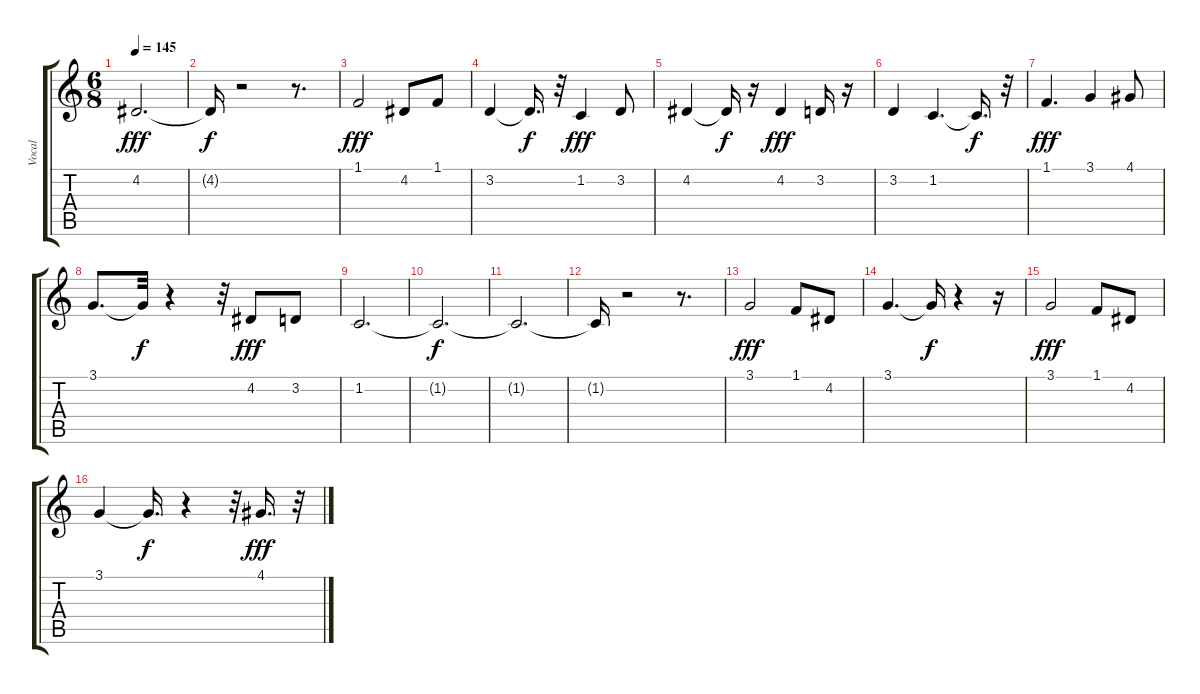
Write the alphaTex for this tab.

\track ("Vocal" "Vocal") {instrument fx5brightness}
\staff {score tabs}
\tuning (E4 B3 G3 D3 A2 E2) {hide}
\ts (6 8)
\tempo 145
\clef g2
\ks c
4.2.2{d dy fff} |
4.2{t}.16{dy f} r.2 r.8{d} |
1.1.2{dy fff} 4.2.8 1.1.8 |
3.2.4 3.2{t}.16{d dy f} r.32 1.2.4{dy fff} 3.2.8 |
4.2.4 4.2{t}.16{dy f} r.16 4.2.4{dy fff} 3.2.16 r.16 |
3.2.4 1.2.4{d} 1.2{t}.16{d dy f} r.32 |
1.1.4{d dy fff} 3.1.4 4.1.8 |
3.1.8{d} 3.1{t}.32{dy f} r.4 r.32 4.2.8{dy fff} 3.2.8 |
1.2.2{d} |
1.2{t}.2{d dy f} |
1.2{t}.2{d} |
1.2{t}.16 r.2 r.8{d} |
3.1.2{dy fff} 1.1.8 4.2.8 |
3.1.4{d} 3.1{t}.16{dy f} r.4 r.16 |
3.1.2{dy fff} 1.1.8 4.2.8 |
3.1.4 3.1{t}.16{d dy f} r.4 r.32 4.1.16{d dy fff} r.32
